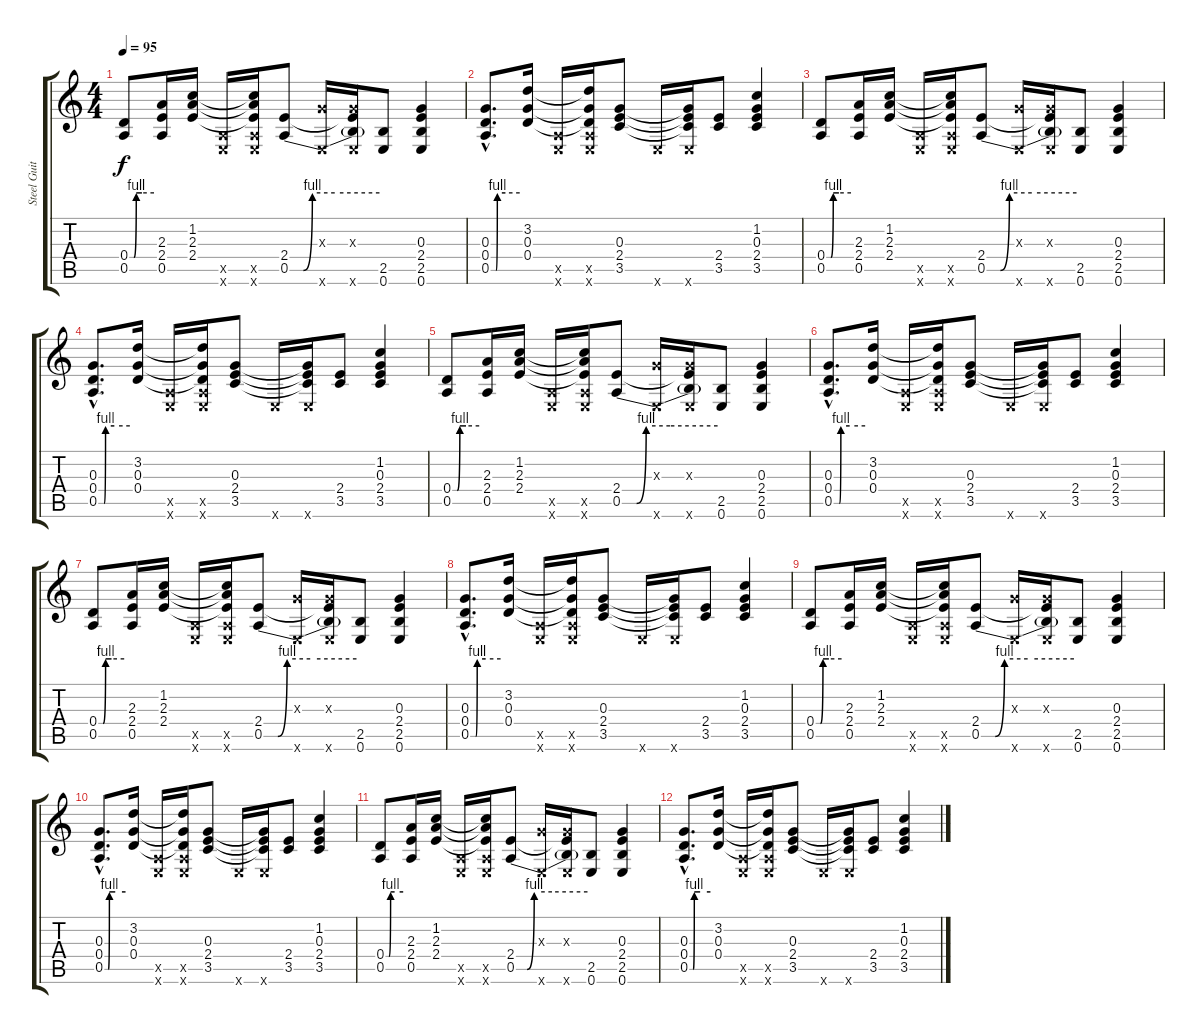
\track ("Steel Guitar (2)" "Steel Guit") {instrument acousticguitarsteel}
\staff {score tabs}
\tuning (E4 B3 G3 D3 A2 E2) {hide}
\ts (4 4)
\tempo 95
\clef g2
\ks c
(0.4{be (custom 0 0 10 0 16 4 30 4 60 4)} 0.5).8{dy f} (2.3 2.4 0.5).16 (1.2 2.3 2.4).16 (0.5{x} 0.6{x}).16 (1.2{t} 2.3{t} 2.4{t} 0.5{x} 0.6{x}).16 (2.4 0.5{be (custom 0 0 9 0 15 4 30 4 60 4)}).8 (0.3{x} 0.6{x}).16 (0.3{x} 2.4{t} 0.5{t} 0.6{x}).16 (2.5 0.6).8 (0.3 2.4 2.5 0.6).4 |
(0.3{hac} 0.4{hac} 0.5{be (custom 0 0 10 0 13 4 30 4 60 4) hac}).8{d} (3.2 0.3 0.4).16 (0.5{x} 0.6{x}).16 (3.2{t} 0.3{t} 0.4{t} 0.5{x} 0.6{x}).16 (0.3 2.4 3.5).8 0.6{x}.16 (0.3{t} 2.4{t} 3.5{t} 0.6{x}).16 (2.4 3.5).8 (1.2 0.3 2.4 3.5).4 |
(0.4{be (custom 0 0 10 0 16 4 30 4 60 4)} 0.5).8 (2.3 2.4 0.5).16 (1.2 2.3 2.4).16 (0.5{x} 0.6{x}).16 (1.2{t} 2.3{t} 2.4{t} 0.5{x} 0.6{x}).16 (2.4 0.5{be (custom 0 0 9 0 15 4 30 4 60 4)}).8 (0.3{x} 0.6{x}).16 (0.3{x} 2.4{t} 0.5{t} 0.6{x}).16 (2.5 0.6).8 (0.3 2.4 2.5 0.6).4 |
(0.3{hac} 0.4{hac} 0.5{be (custom 0 0 10 0 13 4 30 4 60 4) hac}).8{d} (3.2 0.3 0.4).16 (0.5{x} 0.6{x}).16 (3.2{t} 0.3{t} 0.4{t} 0.5{x} 0.6{x}).16 (0.3 2.4 3.5).8 0.6{x}.16 (0.3{t} 2.4{t} 3.5{t} 0.6{x}).16 (2.4 3.5).8 (1.2 0.3 2.4 3.5).4 |
(0.4{be (custom 0 0 10 0 16 4 30 4 60 4)} 0.5).8 (2.3 2.4 0.5).16 (1.2 2.3 2.4).16 (0.5{x} 0.6{x}).16 (1.2{t} 2.3{t} 2.4{t} 0.5{x} 0.6{x}).16 (2.4 0.5{be (custom 0 0 9 0 15 4 30 4 60 4)}).8 (0.3{x} 0.6{x}).16 (0.3{x} 2.4{t} 0.5{t} 0.6{x}).16 (2.5 0.6).8 (0.3 2.4 2.5 0.6).4 |
(0.3{hac} 0.4{hac} 0.5{be (custom 0 0 10 0 13 4 30 4 60 4) hac}).8{d} (3.2 0.3 0.4).16 (0.5{x} 0.6{x}).16 (3.2{t} 0.3{t} 0.4{t} 0.5{x} 0.6{x}).16 (0.3 2.4 3.5).8 0.6{x}.16 (0.3{t} 2.4{t} 3.5{t} 0.6{x}).16 (2.4 3.5).8 (1.2 0.3 2.4 3.5).4 |
(0.4{be (custom 0 0 10 0 16 4 30 4 60 4)} 0.5).8 (2.3 2.4 0.5).16 (1.2 2.3 2.4).16 (0.5{x} 0.6{x}).16 (1.2{t} 2.3{t} 2.4{t} 0.5{x} 0.6{x}).16 (2.4 0.5{be (custom 0 0 9 0 15 4 30 4 60 4)}).8 (0.3{x} 0.6{x}).16 (0.3{x} 2.4{t} 0.5{t} 0.6{x}).16 (2.5 0.6).8 (0.3 2.4 2.5 0.6).4 |
(0.3{hac} 0.4{hac} 0.5{be (custom 0 0 10 0 13 4 30 4 60 4) hac}).8{d} (3.2 0.3 0.4).16 (0.5{x} 0.6{x}).16 (3.2{t} 0.3{t} 0.4{t} 0.5{x} 0.6{x}).16 (0.3 2.4 3.5).8 0.6{x}.16 (0.3{t} 2.4{t} 3.5{t} 0.6{x}).16 (2.4 3.5).8 (1.2 0.3 2.4 3.5).4 |
(0.4{be (custom 0 0 10 0 16 4 30 4 60 4)} 0.5).8 (2.3 2.4 0.5).16 (1.2 2.3 2.4).16 (0.5{x} 0.6{x}).16 (1.2{t} 2.3{t} 2.4{t} 0.5{x} 0.6{x}).16 (2.4 0.5{be (custom 0 0 9 0 15 4 30 4 60 4)}).8 (0.3{x} 0.6{x}).16 (0.3{x} 2.4{t} 0.5{t} 0.6{x}).16 (2.5 0.6).8 (0.3 2.4 2.5 0.6).4 |
(0.3{hac} 0.4{hac} 0.5{be (custom 0 0 10 0 13 4 30 4 60 4) hac}).8{d} (3.2 0.3 0.4).16 (0.5{x} 0.6{x}).16 (3.2{t} 0.3{t} 0.4{t} 0.5{x} 0.6{x}).16 (0.3 2.4 3.5).8 0.6{x}.16 (0.3{t} 2.4{t} 3.5{t} 0.6{x}).16 (2.4 3.5).8 (1.2 0.3 2.4 3.5).4 |
(0.4{be (custom 0 0 10 0 16 4 30 4 60 4)} 0.5).8 (2.3 2.4 0.5).16 (1.2 2.3 2.4).16 (0.5{x} 0.6{x}).16 (1.2{t} 2.3{t} 2.4{t} 0.5{x} 0.6{x}).16 (2.4 0.5{be (custom 0 0 9 0 15 4 30 4 60 4)}).8 (0.3{x} 0.6{x}).16 (0.3{x} 2.4{t} 0.5{t} 0.6{x}).16 (2.5 0.6).8 (0.3 2.4 2.5 0.6).4 |
(0.3{hac} 0.4{hac} 0.5{be (custom 0 0 10 0 13 4 30 4 60 4) hac}).8{d} (3.2 0.3 0.4).16 (0.5{x} 0.6{x}).16 (3.2{t} 0.3{t} 0.4{t} 0.5{x} 0.6{x}).16 (0.3 2.4 3.5).8 0.6{x}.16 (0.3{t} 2.4{t} 3.5{t} 0.6{x}).16 (2.4 3.5).8 (1.2 0.3 2.4 3.5).4
